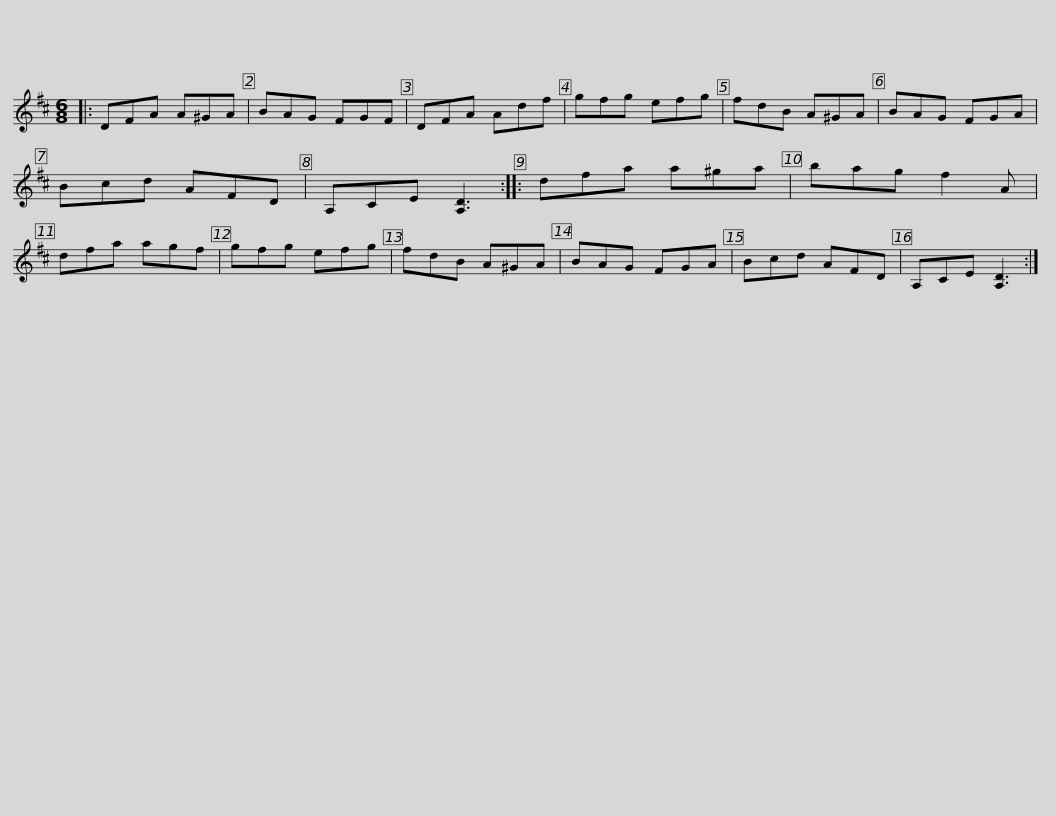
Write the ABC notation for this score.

X:1
L:1/8
M:6/8
I:linebreak $
K:D
V:1 treble
V:1
|: DFA A^GA | BAG FGF | DFA Adf | gfg efg | fdB A^GA | %5
 BAG FGA | Bcd AFD |$ A,CE [A,D]3 :: dfa a^ga | bag f2 A | %10
 dfa agf | gfg efg | fdB A^GA | BAG FGA |$ Bcd AFD | %15
 A,CE [A,D]3 :| %16
